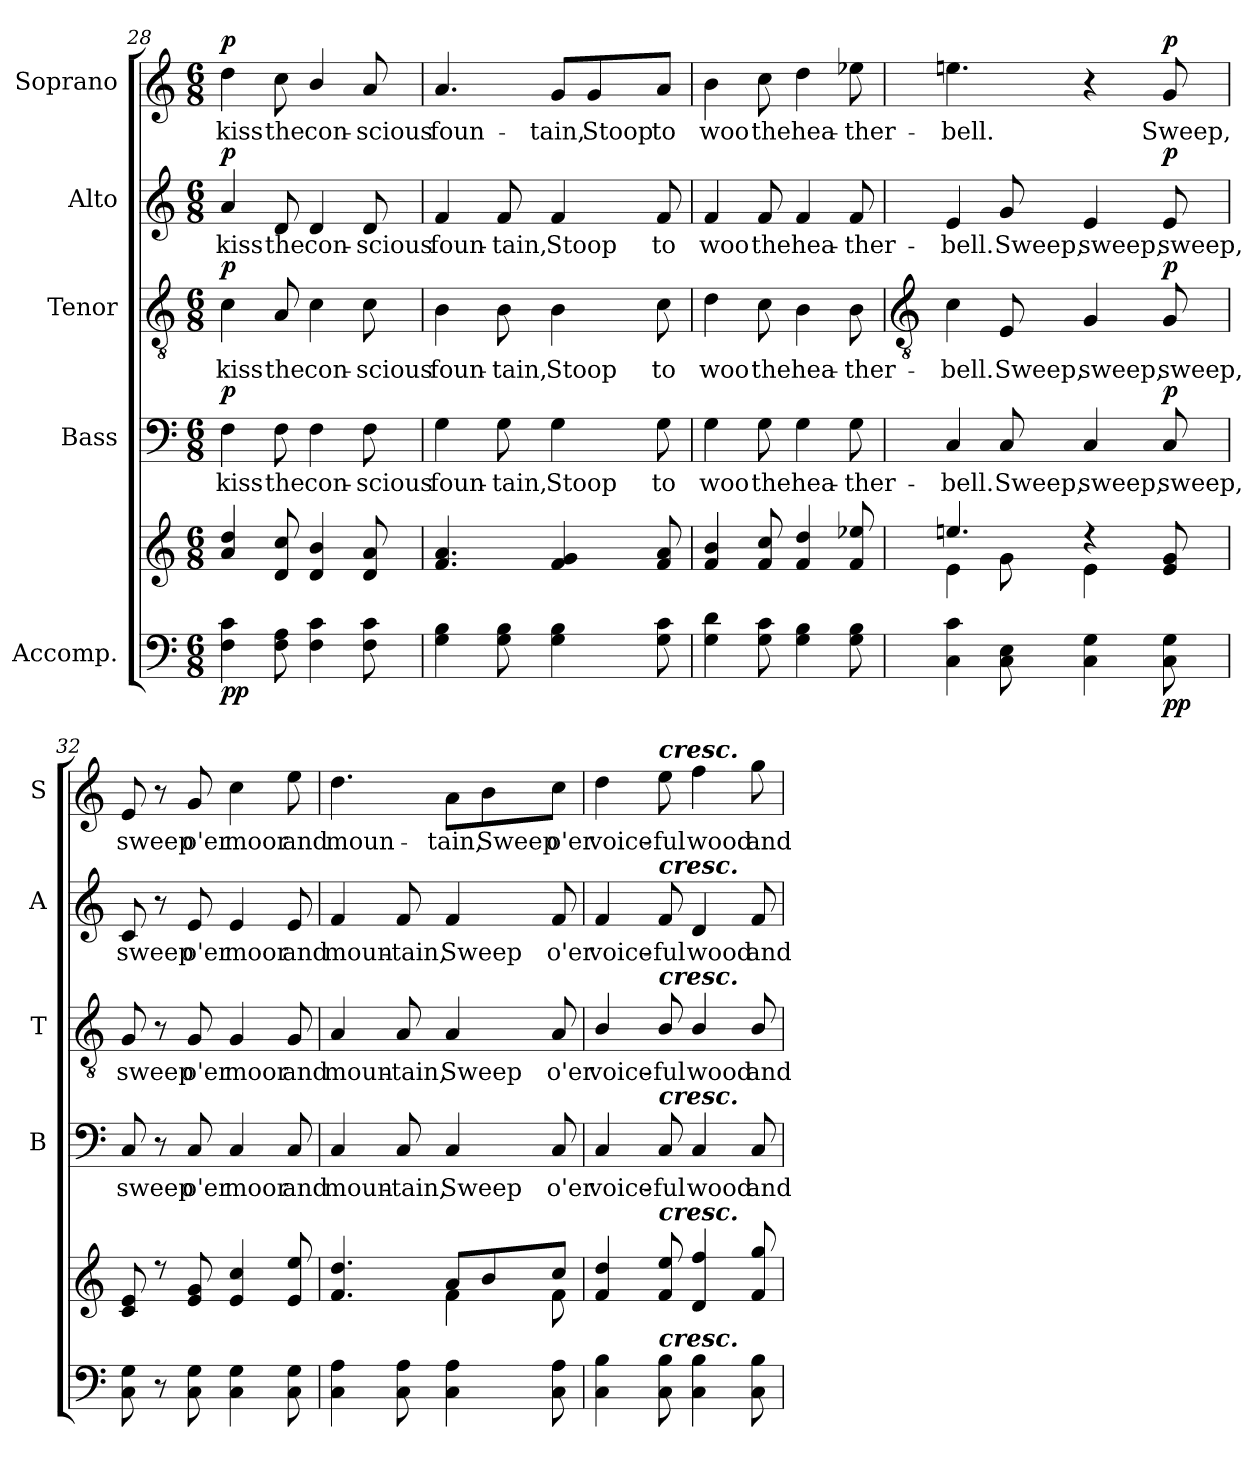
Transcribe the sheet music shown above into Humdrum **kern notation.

**kern	**kern	**dynam	**kern	**text	**dynam	**kern	**text	**dynam	**kern	**text	**dynam	**kern	**text	**dynam
*part5	*part5	*part5	*part4	*part4	*part4	*part3	*part3	*part3	*part2	*part2	*part2	*part1	*part1	*part1
*staff6	*staff5	*staff5/6	*staff4	*staff4	*staff4	*staff3	*staff3	*staff3	*staff2	*staff2	*staff2	*staff1	*staff1	*staff1
*I"Accomp.	*	*	*I"Bass	*	*	*I"Tenor	*	*	*I"Alto	*	*	*I"Soprano	*	*
*	*	*	*I'B	*	*	*I'T	*	*	*I'A	*	*	*I'S	*	*
*clefF4	*clefG2	*	*clefF4	*	*	*clefGv2	*	*	*clefG2	*	*	*clefG2	*	*
*k[]	*k[]	*	*k[]	*	*	*k[]	*	*	*k[]	*	*	*k[]	*	*
*C:	*C:	*	*C:	*	*	*C:	*	*	*C:	*	*	*C:	*	*
*M6/8	*M6/8	*	*M6/8	*	*	*M6/8	*	*	*M6/8	*	*	*M6/8	*	*
=28	=28	=28	=28	=28	=28	=28	=28	=28	=28	=28	=28	=28	=28	=28
*	*^	*	*	*	*	*	*	*	*	*	*	*	*	*
!	!	!LO:N:vis=1	!LO:DY:b=2	!	!LO:LY:b	!	!	!LO:LY:b	!	!	!LO:LY:b	!	!	!LO:LY:b	!
!	!	!	!LO:DY:n=1:b	!	!	!LO:DY:b	!	!	!LO:DY:b	!	!	!LO:DY:b	!	!	!LO:DY:b
4F 4c	4a 4dd	2.ryy	p p	4F	kiss	p	4c	kiss	p	4a	kiss	p	4dd	kiss	p
!	!	!	!	!	!LO:LY:b	!	!	!LO:LY:b	!	!	!LO:LY:b	!	!	!LO:LY:b	!
8F 8A	8d 8cc	.	.	8F	the	.	8A	the	.	8d	the	.	8cc	the	.
!	!	!	!	!	!LO:LY:b	!	!	!LO:LY:b	!	!	!LO:LY:b	!	!	!LO:LY:b	!
4F 4c	4d/ 4b/	.	.	4F	con-	.	4c	con-	.	4d	con-	.	4b/	con-	.
!	!	!	!	!	!LO:LY:b	!	!	!LO:LY:b	!	!	!LO:LY:b	!	!	!LO:LY:b	!
8F 8c	8d 8a	.	.	8F	-scious	.	8c	-scious	.	8d	-scious	.	8a	-scious	.
=29	=29	=29	=29	=29	=29	=29	=29	=29	=29	=29	=29	=29	=29	=29	=29
!	!	!LO:N:vis=1	!	!	!LO:LY:b	!	!	!LO:LY:b	!	!	!LO:LY:b	!	!	!LO:LY:b	!
4G 4B	4.f 4.a	2.ryy	.	4G	foun-	.	4B	foun-	.	4f	foun-	.	4.a	foun-	.
!	!	!	!	!	!LO:LY:b	!	!	!LO:LY:b	!	!	!LO:LY:b	!	!	!	!
8G 8B	.	.	.	8G	-tain,	.	8B	-tain,	.	8f	-tain,	.	.	.	.
!	!	!	!	!	!LO:LY:b	!	!	!LO:LY:b	!	!	!LO:LY:b	!	!	!LO:LY:b	!
4G 4B	4f 4g	.	.	4G	Stoop	.	4B	Stoop	.	4f	Stoop	.	8g/L	-tain,	.
!	!	!	!	!	!	!	!	!	!	!	!	!	!	!LO:LY:b	!
.	.	.	.	.	.	.	.	.	.	.	.	.	8g/	Stoop	.
!	!	!	!	!	!LO:LY:b	!	!	!LO:LY:b	!	!	!LO:LY:b	!	!	!LO:LY:b	!
8G 8c	8f 8a	.	.	8G	to	.	8c	to	.	8f	to	.	8a/J	to	.
=30	=30	=30	=30	=30	=30	=30	=30	=30	=30	=30	=30	=30	=30	=30	=30
!	!	!LO:N:vis=1	!	!	!LO:LY:b	!	!	!LO:LY:b	!	!	!LO:LY:b	!	!	!LO:LY:b	!
4G 4d	4f 4b	2.ryy	.	4G	woo	.	4d	woo	.	4f	woo	.	4b	woo	.
!	!	!	!	!	!LO:LY:b	!	!	!LO:LY:b	!	!	!LO:LY:b	!	!	!LO:LY:b	!
8G 8c	8f 8cc	.	.	8G	the	.	8c	the	.	8f	the	.	8cc	the	.
!	!	!	!	!	!LO:LY:b	!	!	!LO:LY:b	!	!	!LO:LY:b	!	!	!LO:LY:b	!
4G 4B	4f 4dd	.	.	4G	hea-	.	4B	hea-	.	4f	hea-	.	4dd	hea-	.
!	!	!	!	!	!LO:LY:b	!	!	!LO:LY:b	!	!	!LO:LY:b	!	!	!LO:LY:b	!
8G 8B	8f 8ee-X	.	.	8G	-ther-	.	8B	-ther-	.	8f	-ther-	.	8ee-X	-ther-	.
!!LO:LB:g=z
=31	=31	=31	=31	=31	=31	=31	=31	=31	=31	=31	=31	=31	=31	=31	=31
*	*	*	*	*	*	*	*clefGv2	*	*	*	*	*	*	*	*
!	!	!	!	!	!LO:LY:b	!	!	!LO:LY:b	!	!	!LO:LY:b	!	!	!LO:LY:b	!
4C 4c	4.een/	4e\	.	4C	-bell.	.	4c	-bell.	.	4e	-bell.	.	4.een	-bell.	.
!	!	!	!	!	!LO:LY:b	!	!	!LO:LY:b	!	!	!LO:LY:b	!	!	!	!
8C 8E	.	8g\	.	8C	Sweep,	.	8E	Sweep,	.	8g	Sweep,	.	.	.	.
!	!	!	!	!	!LO:LY:b	!	!	!LO:LY:b	!	!	!LO:LY:b	!	!	!	!
4C 4G	4r	4e\	.	4C	sweep,	.	4G	sweep,	.	4e	sweep,	.	4r	.	.
!	!	!	!LO:DY:b=2	!	!LO:LY:b	!	!	!LO:LY:b	!	!	!LO:LY:b	!	!	!LO:LY:b	!
!	!	!	!LO:DY:n=1:b	!	!	!LO:DY:b	!	!	!LO:DY:b	!	!	!LO:DY:b	!	!	!LO:DY:b
8C 8G	8e 8g	8ryy	p p	8C	sweep,	p	8G	sweep,	p	8e	sweep,	p	8g	Sweep,	p
=32	=32	=32	=32	=32	=32	=32	=32	=32	=32	=32	=32	=32	=32	=32	=32
!	!	!LO:N:vis=1	!	!	!LO:LY:b	!	!	!LO:LY:b	!	!	!LO:LY:b	!	!	!LO:LY:b	!
8C 8G	8c 8e	2.ryy	.	8C	sweep	.	8G	sweep	.	8c	sweep	.	8e	sweep	.
8r	8r	.	.	8r	.	.	8r	.	.	8r	.	.	8r	.	.
!	!	!	!	!	!LO:LY:b	!	!	!LO:LY:b	!	!	!LO:LY:b	!	!	!LO:LY:b	!
8C 8G	8e 8g	.	.	8C	o'er	.	8G	o'er	.	8e	o'er	.	8g	o'er	.
!	!	!	!	!	!LO:LY:b	!	!	!LO:LY:b	!	!	!LO:LY:b	!	!	!LO:LY:b	!
4C 4G	4e 4cc	.	.	4C	moor	.	4G	moor	.	4e	moor	.	4cc	moor	.
!	!	!	!	!	!LO:LY:b	!	!	!LO:LY:b	!	!	!LO:LY:b	!	!	!LO:LY:b	!
8C 8G	8e 8ee	.	.	8C	and	.	8G	and	.	8e	and	.	8ee	and	.
=33	=33	=33	=33	=33	=33	=33	=33	=33	=33	=33	=33	=33	=33	=33	=33
!	!	!	!	!	!LO:LY:b	!	!	!LO:LY:b	!	!	!LO:LY:b	!	!	!LO:LY:b	!
4C 4A	4.f 4.dd	4.ryy	.	4C	moun-	.	4A	moun-	.	4f	moun-	.	4.dd	moun-	.
!	!	!	!	!	!LO:LY:b	!	!	!LO:LY:b	!	!	!LO:LY:b	!	!	!	!
8C 8A	.	.	.	8C	-tain,	.	8A	-tain,	.	8f	-tain,	.	.	.	.
!	!	!	!	!	!LO:LY:b	!	!	!LO:LY:b	!	!	!LO:LY:b	!	!	!LO:LY:b	!
4C 4A	8a/L	4f\	.	4C	Sweep	.	4A	Sweep	.	4f	Sweep	.	8a\L	-tain,	.
!	!	!	!	!	!	!	!	!	!	!	!	!	!	!LO:LY:b	!
.	8b/	.	.	.	.	.	.	.	.	.	.	.	8b\	Sweep	.
!	!	!	!	!	!LO:LY:b	!	!	!LO:LY:b	!	!	!LO:LY:b	!	!	!LO:LY:b	!
8C 8A	8cc/J	8f\	.	8C	o'er	.	8A	o'er	.	8f	o'er	.	8cc\J	o'er	.
=34	=34	=34	=34	=34	=34	=34	=34	=34	=34	=34	=34	=34	=34	=34	=34
!	!	!LO:N:vis=1	!	!	!LO:LY:b	!	!	!LO:LY:b	!	!	!LO:LY:b	!	!	!LO:LY:b	!
4C 4B	4f 4dd	2.ryy	.	4C	voice-	.	4B/	voice-	.	4f	voice-	.	4dd	voice-	.
!	!	!	!	!	!	!	!	!	!	!	!	!	!LO:TX:a:Bi:t=cresc.	!	!
!	!	!	!	!	!	!	!	!	!	!LO:TX:a:Bi:t=cresc.	!	!	!	!	!
!	!	!	!	!	!	!	!LO:TX:a:Bi:t=cresc.	!	!	!	!	!	!	!	!
!	!	!	!	!LO:TX:a:Bi:t=cresc.	!	!	!	!	!	!	!	!	!	!	!
!	!LO:TX:a:Bi:t=cresc.	!	!	!	!	!	!	!	!	!	!	!	!	!	!
!LO:TX:a:Bi:t=cresc.	!	!	!	!	!	!	!	!	!	!	!	!	!	!	!
!	!	!	!	!	!LO:LY:b	!	!	!LO:LY:b	!	!	!LO:LY:b	!	!	!LO:LY:b	!
8C 8B	8f 8ee	.	.	8C	-ful	.	8B/	-ful	.	8f	-ful	.	8ee	-ful	.
!	!	!	!	!	!LO:LY:b	!	!	!LO:LY:b	!	!	!LO:LY:b	!	!	!LO:LY:b	!
4C 4B	4d 4ff	.	.	4C	wood	.	4B/	wood	.	4d	wood	.	4ff	wood	.
!	!	!	!	!	!LO:LY:b	!	!	!LO:LY:b	!	!	!LO:LY:b	!	!	!LO:LY:b	!
8C 8B	8f 8gg	.	.	8C	and	.	8B/	and	.	8f	and	.	8gg	and	.
*	*v	*v	*	*	*	*	*	*	*	*	*	*	*	*	*
=	=	=	=	=	=	=	=	=	=	=	=	=	=	=
*-	*-	*-	*-	*-	*-	*-	*-	*-	*-	*-	*-	*-	*-	*-
